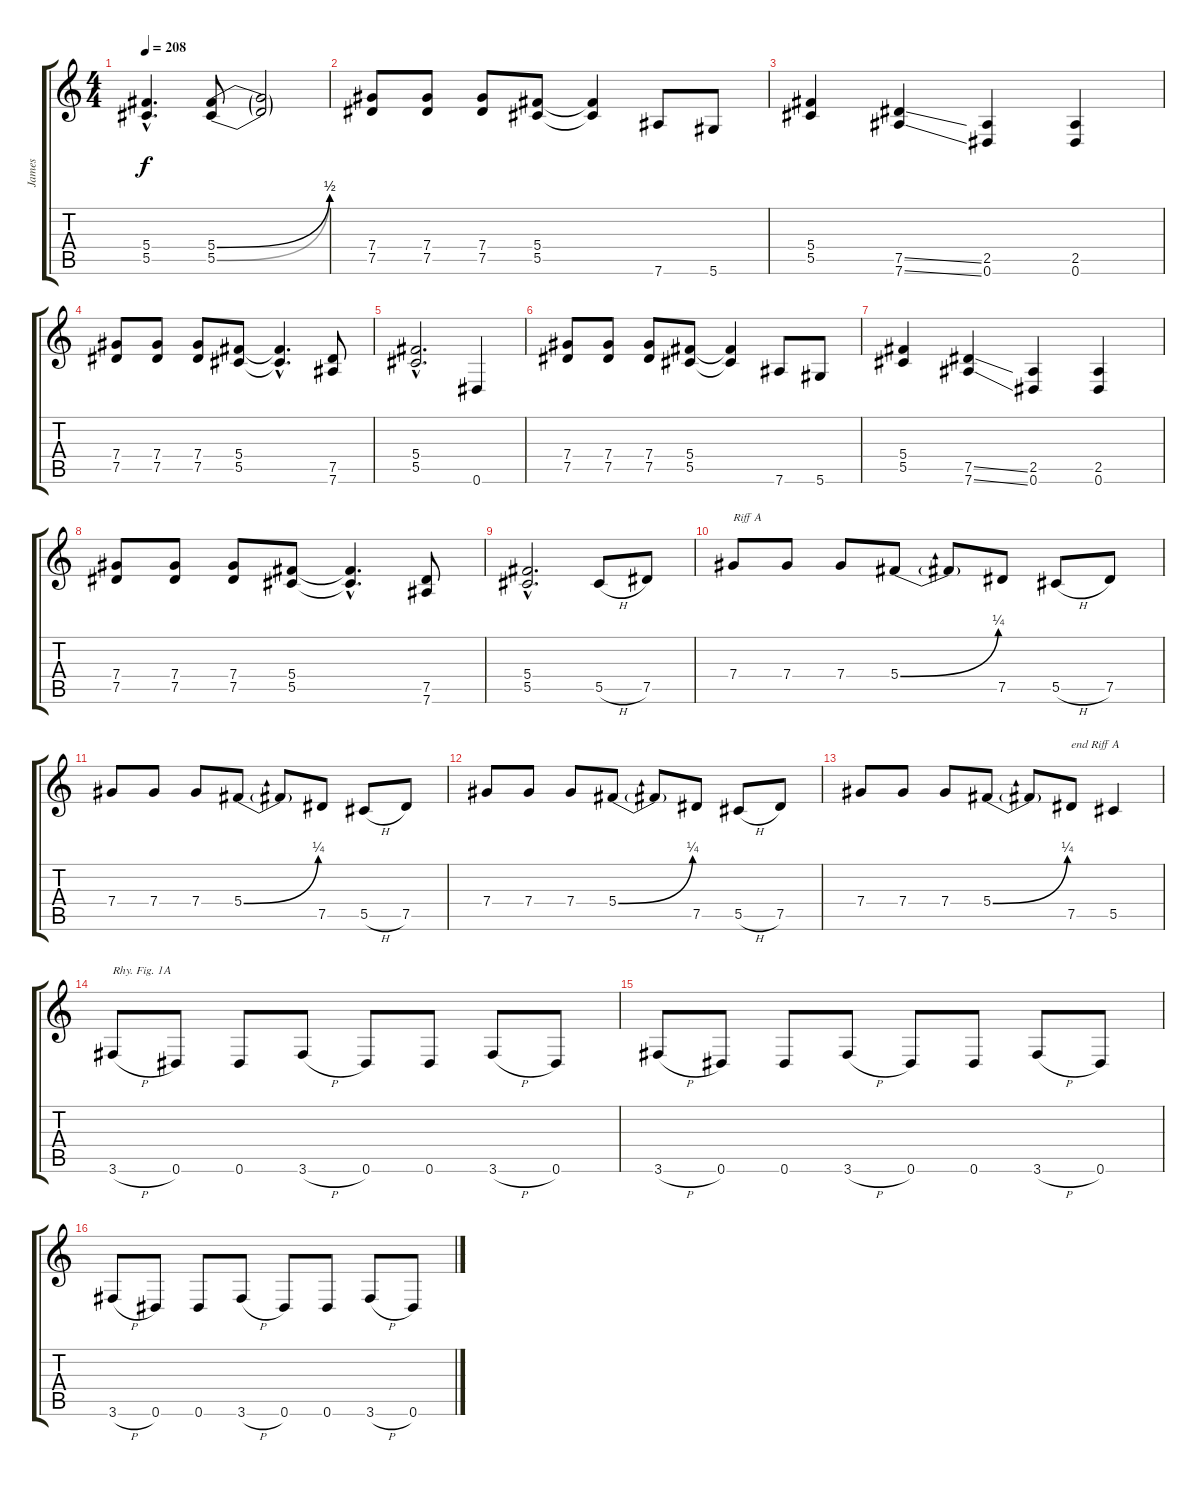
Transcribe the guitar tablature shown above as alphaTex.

\track ("James" "James") {instrument distortionguitar}
\staff {score tabs}
\tuning (Eb4 Bb3 Gb3 Db3 Ab2 Eb2) {hide}
\ts (4 4)
\tempo 208
\clef g2
\ks c
(5.4{hac} 5.5{hac}).4{d dy f} (5.4{be (bend 0 0 60 2)} 5.5{be (bend 0 0 60 2)}).8 (5.4{t} 5.5{t}).2 |
(7.4 7.5).8 (7.4 7.5).8 (7.4 7.5).8 (5.4 5.5).8 (5.4{t} 5.5{t}).4 7.6.8 5.6.8 |
(5.4 5.5).4 (7.5{ss} 7.6{ss}).4 (2.5 0.6).4 (2.5 0.6).4 |
(7.4 7.5).8 (7.4 7.5).8 (7.4 7.5).8 (5.4 5.5).8 (5.4{hac t} 5.5{hac t}).4{d} (7.5 7.6).8 |
(5.4{hac} 5.5{hac}).2{d} 0.6.4 |
(7.4 7.5).8 (7.4 7.5).8 (7.4 7.5).8 (5.4 5.5).8 (5.4{t} 5.5{t}).4 7.6.8 5.6.8 |
(5.4 5.5).4 (7.5{ss} 7.6{ss}).4 (2.5 0.6).4 (2.5 0.6).4 |
(7.4 7.5).8 (7.4 7.5).8 (7.4 7.5).8 (5.4 5.5).8 (5.4{hac t} 5.5{hac t}).4{d} (7.5 7.6).8 |
(5.4{hac} 5.5{hac}).2{d} 5.5{h}.8 7.5.8 |
7.4.8{txt "Riff A"} 7.4.8 7.4.8 5.4{be (bend 0 0 60 1)}.8 5.4{t}.8 7.5.8 5.5{h}.8 7.5.8 |
7.4.8 7.4.8 7.4.8 5.4{be (bend 0 0 60 1)}.8 5.4{t}.8 7.5.8 5.5{h}.8 7.5.8 |
7.4.8 7.4.8 7.4.8 5.4{be (bend 0 0 60 1)}.8 5.4{t}.8 7.5.8 5.5{h}.8 7.5.8 |
7.4.8 7.4.8 7.4.8 5.4{be (bend 0 0 60 1)}.8 5.4{t}.8 7.5.8{txt "end Riff A"} 5.5.4 |
3.6{h}.8{txt "Rhy. Fig. 1A"} 0.6.8 0.6.8 3.6{h}.8 0.6.8 0.6.8 3.6{h}.8 0.6.8 |
3.6{h}.8 0.6.8 0.6.8 3.6{h}.8 0.6.8 0.6.8 3.6{h}.8 0.6.8 |
3.6{h}.8 0.6.8 0.6.8 3.6{h}.8 0.6.8 0.6.8 3.6{h}.8 0.6.8
